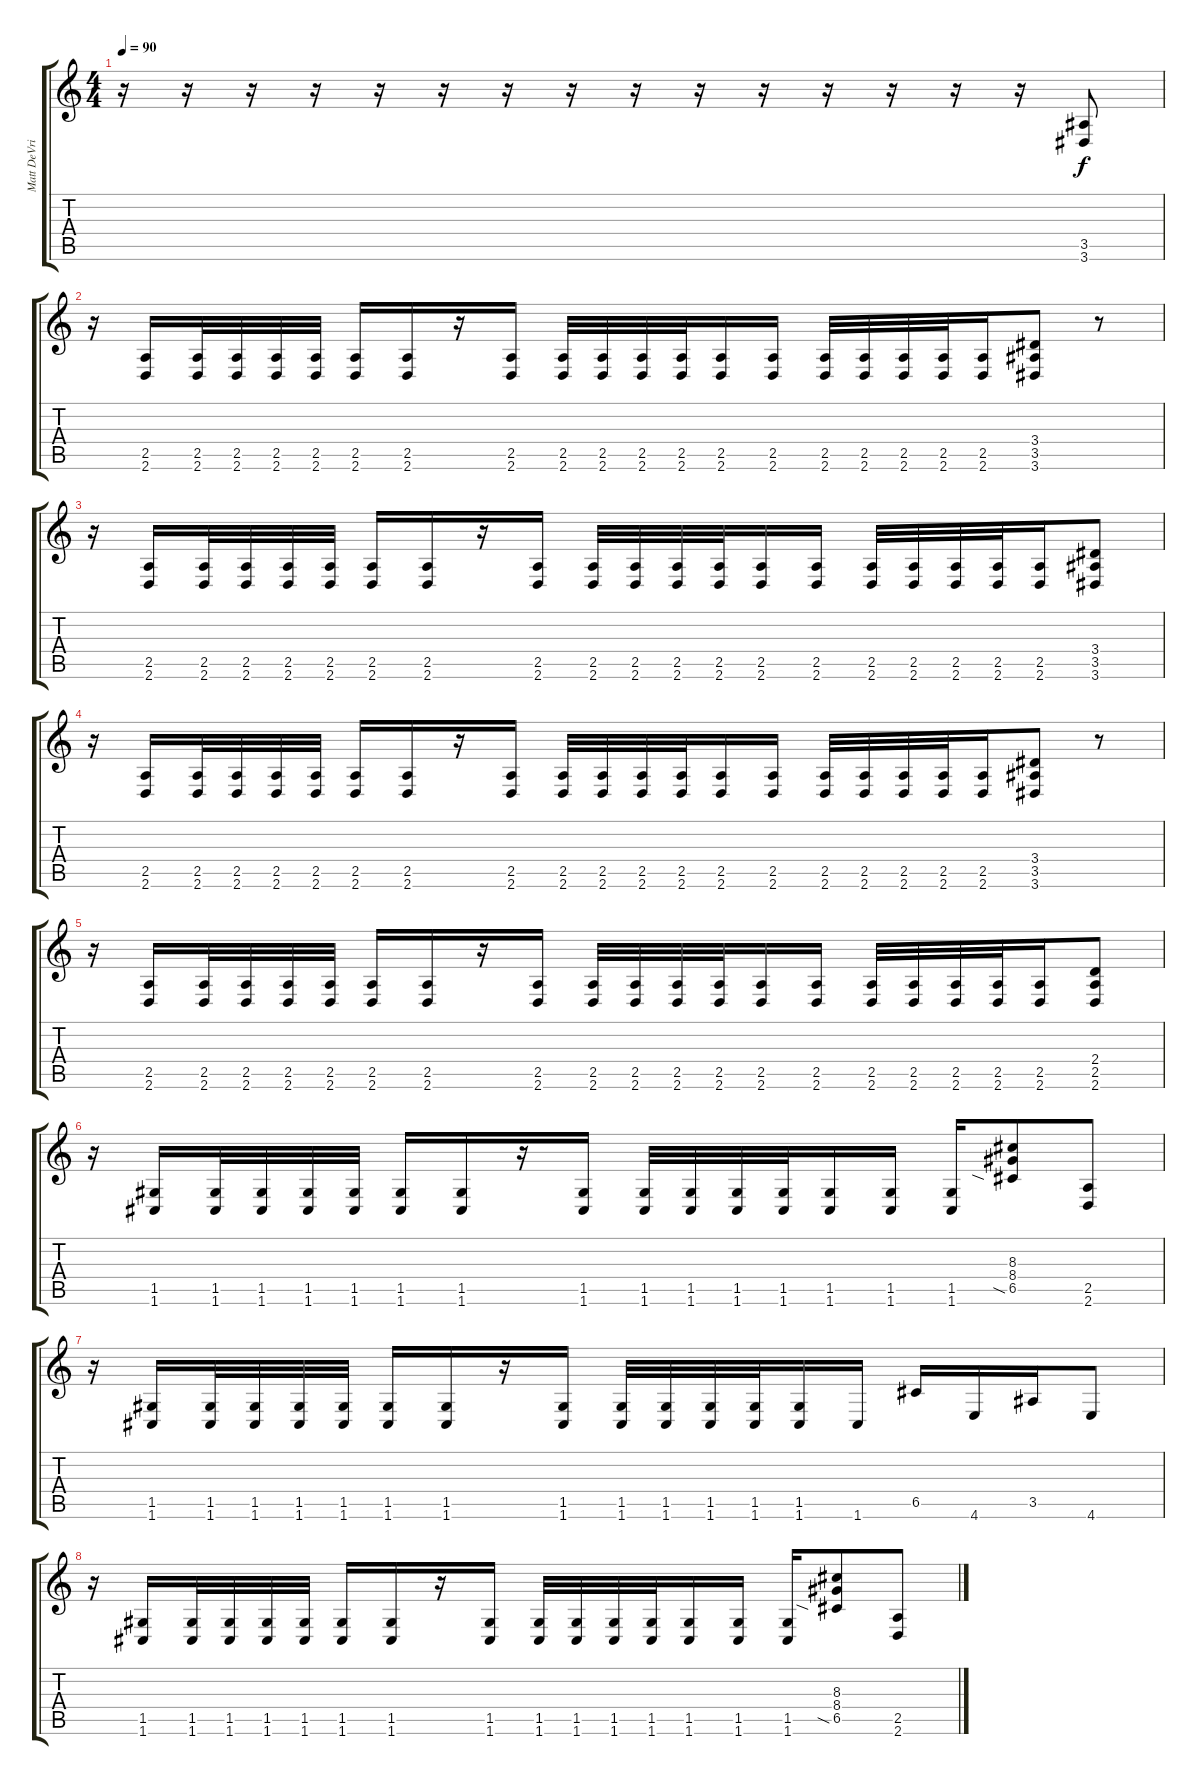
\track ("Matt DeVries" "Matt DeVri") {instrument distortionguitar}
\staff {score tabs}
\tuning (D4 A3 F3 C3 G2 C2) {hide}
\ts (4 4)
\tempo 90
\clef g2
\ks c
r.16{dy f} r.16 r.16 r.16 r.16 r.16 r.16 r.16 r.16 r.16 r.16 r.16 r.16 r.16 r.16 (3.5 3.6).8 |
r.16 (2.5 2.6).16 (2.5 2.6).32 (2.5 2.6).32 (2.5 2.6).32 (2.5 2.6).32 (2.5 2.6).16 (2.5 2.6).16 r.16 (2.5 2.6).16 (2.5 2.6).32 (2.5 2.6).32 (2.5 2.6).32 (2.5 2.6).32 (2.5 2.6).16 (2.5 2.6).16 (2.5 2.6).32 (2.5 2.6).32 (2.5 2.6).32 (2.5 2.6).32 (2.5 2.6).16 (3.4 3.5 3.6).8 r.8 |
r.16 (2.5 2.6).16 (2.5 2.6).32 (2.5 2.6).32 (2.5 2.6).32 (2.5 2.6).32 (2.5 2.6).16 (2.5 2.6).16 r.16 (2.5 2.6).16 (2.5 2.6).32 (2.5 2.6).32 (2.5 2.6).32 (2.5 2.6).32 (2.5 2.6).16 (2.5 2.6).16 (2.5 2.6).32 (2.5 2.6).32 (2.5 2.6).32 (2.5 2.6).32 (2.5 2.6).16 (3.4 3.5 3.6).8 |
r.16 (2.5 2.6).16 (2.5 2.6).32 (2.5 2.6).32 (2.5 2.6).32 (2.5 2.6).32 (2.5 2.6).16 (2.5 2.6).16 r.16 (2.5 2.6).16 (2.5 2.6).32 (2.5 2.6).32 (2.5 2.6).32 (2.5 2.6).32 (2.5 2.6).16 (2.5 2.6).16 (2.5 2.6).32 (2.5 2.6).32 (2.5 2.6).32 (2.5 2.6).32 (2.5 2.6).16 (3.4 3.5 3.6).8 r.8 |
r.16 (2.5 2.6).16 (2.5 2.6).32 (2.5 2.6).32 (2.5 2.6).32 (2.5 2.6).32 (2.5 2.6).16 (2.5 2.6).16 r.16 (2.5 2.6).16 (2.5 2.6).32 (2.5 2.6).32 (2.5 2.6).32 (2.5 2.6).32 (2.5 2.6).16 (2.5 2.6).16 (2.5 2.6).32 (2.5 2.6).32 (2.5 2.6).32 (2.5 2.6).32 (2.5 2.6).16 (2.4 2.5 2.6).8 |
r.16 (1.5 1.6).16 (1.5 1.6).32 (1.5 1.6).32 (1.5 1.6).32 (1.5 1.6).32 (1.5 1.6).16 (1.5 1.6).16 r.16 (1.5 1.6).16 (1.5 1.6).32 (1.5 1.6).32 (1.5 1.6).32 (1.5 1.6).32 (1.5 1.6).16 (1.5 1.6).16 (1.5 1.6).16 (8.3 8.4 6.5{sia}).8 (2.5 2.6).8 |
r.16 (1.5 1.6).16 (1.5 1.6).32 (1.5 1.6).32 (1.5 1.6).32 (1.5 1.6).32 (1.5 1.6).16 (1.5 1.6).16 r.16 (1.5 1.6).16 (1.5 1.6).32 (1.5 1.6).32 (1.5 1.6).32 (1.5 1.6).32 (1.5 1.6).16 1.6.16 6.5.16 4.6.16 3.5.16 4.6.8 |
r.16 (1.5 1.6).16 (1.5 1.6).32 (1.5 1.6).32 (1.5 1.6).32 (1.5 1.6).32 (1.5 1.6).16 (1.5 1.6).16 r.16 (1.5 1.6).16 (1.5 1.6).32 (1.5 1.6).32 (1.5 1.6).32 (1.5 1.6).32 (1.5 1.6).16 (1.5 1.6).16 (1.5 1.6).16 (8.3 8.4 6.5{sia}).8 (2.5 2.6).8
